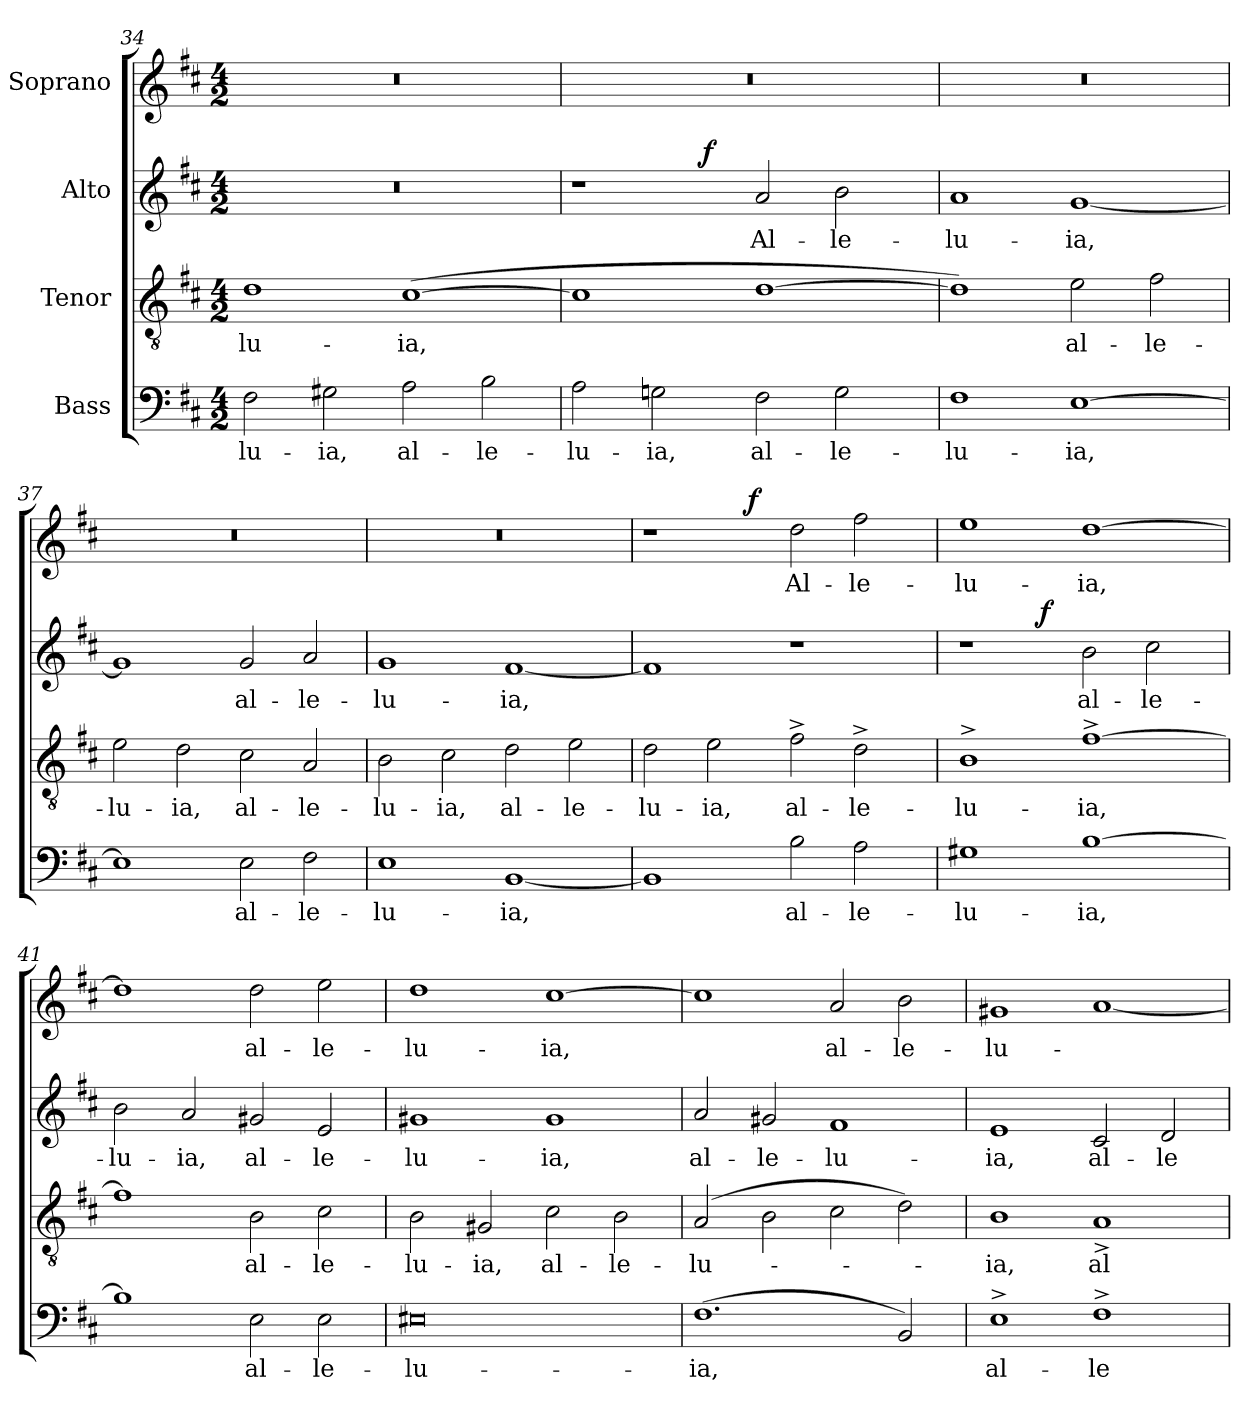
**kern	**text	**kern	**text	**kern	**text	**dynam	**kern	**text	**dynam
*part4	*part4	*part3	*part3	*part2	*part2	*part2	*part1	*part1	*part1
*staff4	*staff4	*staff3	*staff3	*staff2	*staff2	*staff2	*staff1	*staff1	*staff1
*I"Bass	*	*I"Tenor	*	*I"Alto	*	*	*I"Soprano	*	*
*clefF4	*	*clefGv2	*	*clefG2	*	*	*clefG2	*	*
*k[f#c#]	*	*k[f#c#]	*	*k[f#c#]	*	*	*k[f#c#]	*	*
*D:	*	*D:	*	*D:	*	*	*D:	*	*
*M4/2	*	*M4/2	*	*M4/2	*	*	*M4/2	*	*
=34	=34	=34	=34	=34	=34	=34	=34	=34	=34
!	!LO:LY:b	!	!LO:LY:b	!	!	!	!	!	!
2F#\	-lu-	1d	-lu-	0r	.	.	0r	.	.
!	!LO:LY:b	!	!	!	!	!	!	!	!
2G#X\	-ia,	.	.	.	.	.	.	.	.
!	!LO:LY:b	!	!LO:LY:b	!	!	!	!	!	!
2A\	al-	(>[1c#	-ia,	.	.	.	.	.	.
!	!LO:LY:b	!	!	!	!	!	!	!	!
2B\	-le-	.	.	.	.	.	.	.	.
=35	=35	=35	=35	=35	=35	=35	=35	=35	=35
!	!LO:LY:b	!	!	!	!	!	!	!	!
*	*	*	*	*^	*	*	*	*	*
2A\	-lu-	1c#]	.	1r	2.ryy	.	.	0r	.	.
!	!LO:LY:b	!	!	!	!	!	!	!	!	!
2Gn\	-ia,	.	.	.	.	.	.	.	.	.
!	!	!	!	!	!	!	!LO:DY:b	!	!	!
.	.	.	.	.	1ryy	.	f	.	.	.
!	!LO:LY:b	!	!	!	!	!LO:LY:b	!	!	!	!
2F#\	al-	[1d	.	2a/	.	Al-	.	.	.	.
!	!LO:LY:b	!	!	!	!	!LO:LY:b	!	!	!	!
2G\	-le-	.	.	2b\	.	-le-	.	.	.	.
.	.	.	.	.	4ryy	.	.	.	.	.
=36	=36	=36	=36	=36	=36	=36	=36	=36	=36	=36
!	!LO:LY:b	!	!	!	!	!LO:LY:b	!	!	!	!
*	*	*	*	*v	*v	*	*	*	*	*
1F#	-lu-	1d])	.	1a	-lu-	.	0r	.	.
!	!LO:LY:b	!	!LO:LY:b	!	!LO:LY:b	!	!	!	!
[1E	-ia,	2e\	al-	[1g	-ia,	.	.	.	.
!	!	!	!LO:LY:b	!	!	!	!	!	!
.	.	2f#\	-le-	.	.	.	.	.	.
=37	=37	=37	=37	=37	=37	=37	=37	=37	=37
!	!	!	!LO:LY:b	!	!	!	!	!	!
1E]	.	2e\	-lu-	1g]	.	.	0r	.	.
!	!	!	!LO:LY:b	!	!	!	!	!	!
.	.	2d\	-ia,	.	.	.	.	.	.
!	!LO:LY:b	!	!LO:LY:b	!	!LO:LY:b	!	!	!	!
2E\	al-	2c#\	al-	2g/	al-	.	.	.	.
!	!LO:LY:b	!	!LO:LY:b	!	!LO:LY:b	!	!	!	!
2F#\	-le-	2A/	-le-	2a/	-le-	.	.	.	.
!!LO:LB:g=z
=38	=38	=38	=38	=38	=38	=38	=38	=38	=38
!	!LO:LY:b	!	!LO:LY:b	!	!LO:LY:b	!	!	!	!
1E	-lu-	2B\	-lu-	1g	-lu-	.	0r	.	.
!	!	!	!LO:LY:b	!	!	!	!	!	!
.	.	2c#\	-ia,	.	.	.	.	.	.
!	!LO:LY:b	!	!LO:LY:b	!	!LO:LY:b	!	!	!	!
[1BB	-ia,	2d\	al-	[1f#	-ia,	.	.	.	.
!	!	!	!LO:LY:b	!	!	!	!	!	!
.	.	2e\	-le-	.	.	.	.	.	.
=39	=39	=39	=39	=39	=39	=39	=39	=39	=39
!	!	!	!LO:LY:b	!	!	!	!	!	!
*	*	*	*	*	*	*	*^	*	*
1BB]	.	2d\	-lu-	1f#]	.	.	1r	2.ryy	.	.
!	!	!	!LO:LY:b	!	!	!	!	!	!	!
.	.	2e\	-ia,	.	.	.	.	.	.	.
!	!	!	!	!	!	!	!	!	!	!LO:DY:b
.	.	.	.	.	.	.	.	1ryy	.	f
!	!LO:LY:b	!	!LO:LY:b	!	!	!	!	!	!LO:LY:b	!
2B\	al-	2f#^>\	al-	1r	.	.	2dd\	.	Al-	.
!	!LO:LY:b	!	!LO:LY:b	!	!	!	!	!	!LO:LY:b	!
2A\	-le-	2d^>\	-le-	.	.	.	2ff#\	.	-le-	.
.	.	.	.	.	.	.	.	4ryy	.	.
=40	=40	=40	=40	=40	=40	=40	=40	=40	=40	=40
!	!LO:LY:b	!	!LO:LY:b	!	!	!	!	!	!LO:LY:b	!
*	*	*	*	*^	*	*	*v	*v	*	*
1G#X	-lu-	1B^>	-lu-	1r	2.ryy	.	.	1ee	-lu-	.
!	!	!	!	!	!	!	!LO:DY:b	!	!	!
.	.	.	.	.	1ryy	.	f	.	.	.
!	!LO:LY:b	!	!LO:LY:b	!	!	!LO:LY:b	!	!	!LO:LY:b	!
[1B	-ia,	[1f#^>	-ia,	2b\	.	al-	.	[1dd	-ia,	.
!	!	!	!	!	!	!LO:LY:b	!	!	!	!
.	.	.	.	2cc#\	.	-le-	.	.	.	.
.	.	.	.	.	4ryy	.	.	.	.	.
=41	=41	=41	=41	=41	=41	=41	=41	=41	=41	=41
!	!	!	!	!	!	!LO:LY:b	!	!	!	!
*	*	*	*	*v	*v	*	*	*	*	*
1B]	.	1f#]	.	2b\	-lu-	.	1dd]	.	.
!	!	!	!	!	!LO:LY:b	!	!	!	!
.	.	.	.	2a/	-ia,	.	.	.	.
!	!LO:LY:b	!	!LO:LY:b	!	!LO:LY:b	!	!	!LO:LY:b	!
2E\	al-	2B\	al-	2g#X/	al-	.	2dd\	al-	.
!	!LO:LY:b	!	!LO:LY:b	!	!LO:LY:b	!	!	!LO:LY:b	!
2E\	-le-	2c#\	-le-	2e/	-le-	.	2ee\	-le-	.
=42	=42	=42	=42	=42	=42	=42	=42	=42	=42
!	!LO:LY:b	!	!LO:LY:b	!	!LO:LY:b	!	!	!LO:LY:b	!
0E#X	-lu-	2B\	-lu-	1g#X	-lu-	.	1dd	-lu-	.
!	!	!	!LO:LY:b	!	!	!	!	!	!
.	.	2G#X/	-ia,	.	.	.	.	.	.
!	!	!	!LO:LY:b	!	!LO:LY:b	!	!	!LO:LY:b	!
.	.	2c#\	al-	1g#	-ia,	.	[1cc#	-ia,	.
!	!	!	!LO:LY:b	!	!	!	!	!	!
.	.	2B\	-le-	.	.	.	.	.	.
=43	=43	=43	=43	=43	=43	=43	=43	=43	=43
!	!LO:LY:b	!	!LO:LY:b	!	!LO:LY:b	!	!	!	!
(>1.F#	-ia,	(2A/	-lu-	2a/	al-	.	1cc#]	.	.
!	!	!	!	!	!LO:LY:b	!	!	!	!
.	.	2B\	.	2g#X/	-le-	.	.	.	.
!	!	!	!	!	!LO:LY:b	!	!	!LO:LY:b	!
.	.	2c#\	.	1f#	-lu-	.	2a/	al-	.
!	!	!	!	!	!	!	!	!LO:LY:b	!
2BB/)	.	2d\)	.	.	.	.	2b\	-le-	.
=44	=44	=44	=44	=44	=44	=44	=44	=44	=44
!	!LO:LY:b	!	!LO:LY:b	!	!LO:LY:b	!	!	!LO:LY:b	!
1E^>	al-	1B	-ia,	1e	-ia,	.	1g#X	-lu-	.
!	!LO:LY:b	!	!LO:LY:b	!	!LO:LY:b	!	!	!	!
1F#^>	-le-	1A^<	al-	2c#/	al-	.	[1a	.	.
!	!	!	!	!	!LO:LY:b	!	!	!	!
.	.	.	.	2d/	-le-	.	.	.	.
=	=	=	=	=	=	=	=	=	=
*-	*-	*-	*-	*-	*-	*-	*-	*-	*-
